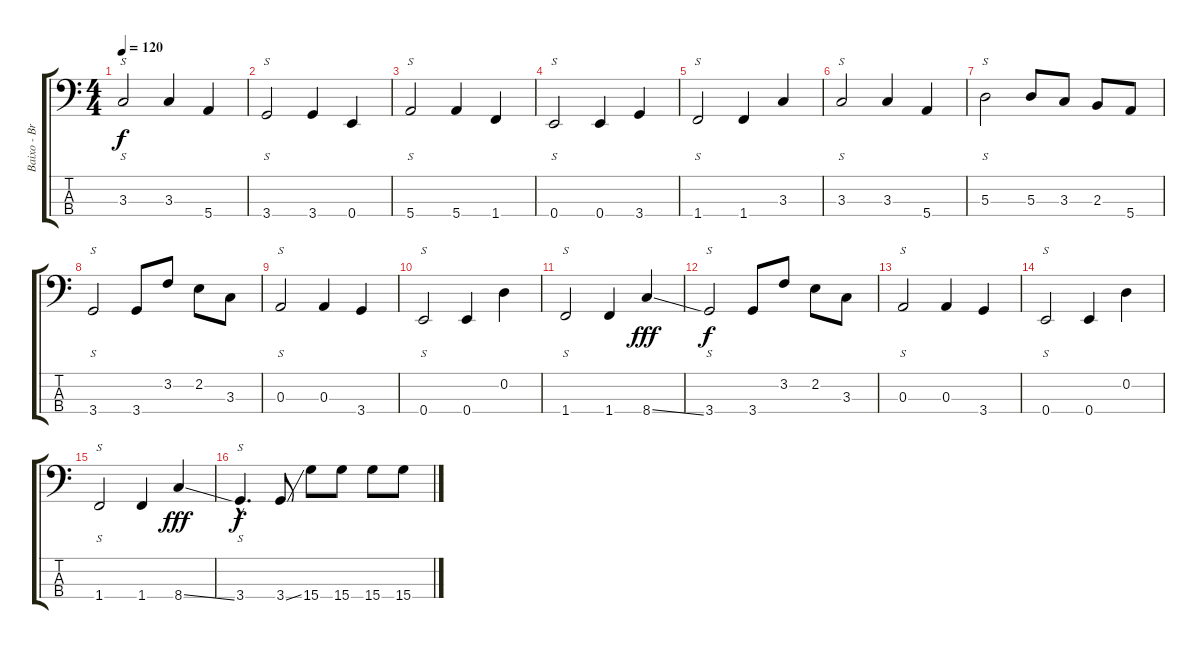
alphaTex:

\track ("Baixo - Bruno" "Baixo - Br") {instrument electricbassfinger}
\staff {score tabs}
\tuning (G2 D2 A1 E1) {hide}
\ts (4 4)
\tempo 120
\clef f4
\ks c
3.3.2{s dy f} 3.3.4 5.4.4 |
3.4.2{s} 3.4.4 0.4.4 |
5.4.2{s} 5.4.4 1.4.4 |
0.4.2{s} 0.4.4 3.4.4 |
1.4.2{s} 1.4.4 3.3.4 |
3.3.2{s} 3.3.4 5.4.4 |
5.3.2{s} 5.3.8 3.3.8 2.3.8 5.4.8 |
3.4.2{s} 3.4.8 3.2.8 2.2.8 3.3.8 |
0.3.2{s} 0.3.4 3.4.4 |
0.4.2{s} 0.4.4 0.2.4 |
1.4.2{s} 1.4.4 8.4{ss}.4{dy fff} |
3.4.2{s dy f} 3.4.8 3.2.8 2.2.8 3.3.8 |
0.3.2{s} 0.3.4 3.4.4 |
0.4.2{s} 0.4.4 0.2.4 |
1.4.2{s} 1.4.4 8.4{ss}.4{dy fff} |
3.4{hac}.4{s d dy f} 3.4{ss}.8 15.4.8 15.4.8 15.4.8 15.4.8
